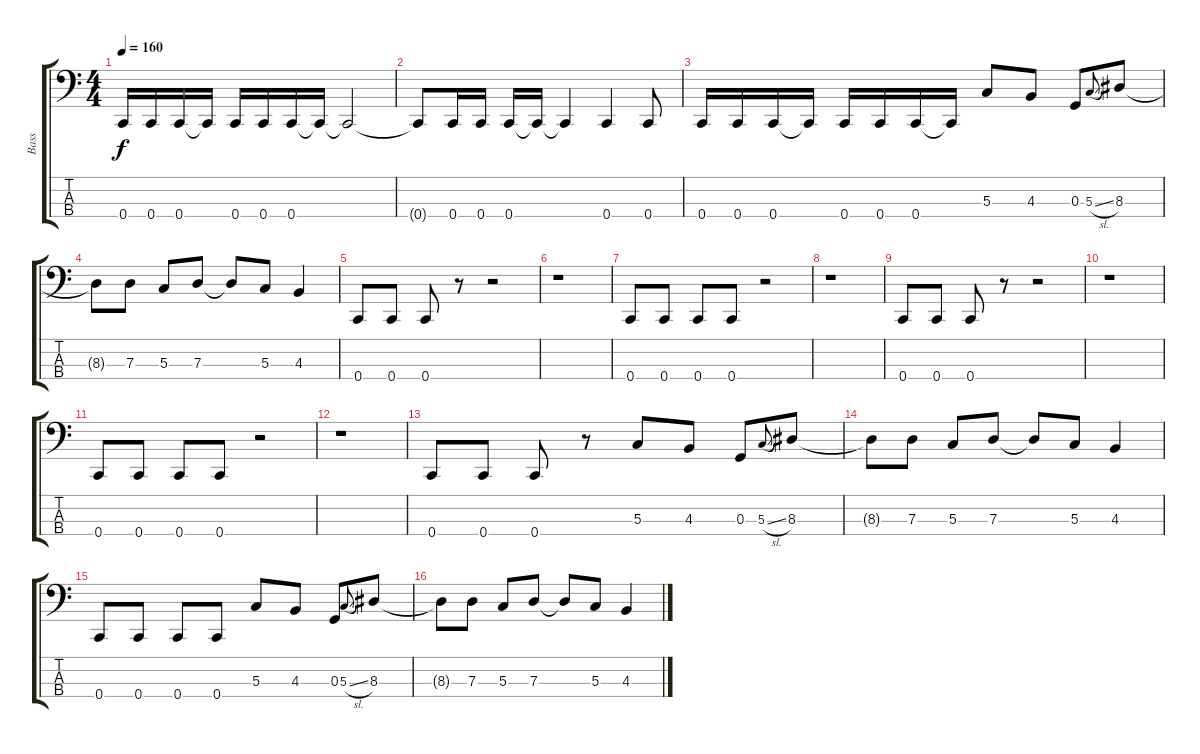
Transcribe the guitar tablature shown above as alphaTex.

\track ("Bass" "Bass") {instrument electricbassfinger}
\staff {score tabs}
\tuning (F2 C2 G1 C1) {hide}
\ts (4 4)
\tempo 160
\clef f4
\ks c
0.4.16{dy f} 0.4.16 0.4.16 0.4{t}.16 0.4.16 0.4.16 0.4.16 0.4{t}.16 0.4{t}.2 |
0.4{t}.8 0.4.16 0.4.16 0.4.16 0.4{t}.16 0.4{t}.4 0.4.4 0.4.8 |
0.4.16 0.4.16 0.4.16 0.4{t}.16 0.4.16 0.4.16 0.4.16 0.4{t}.16 5.3.8 4.3.8 0.3.8 5.3{sl}.8{gr onbeat} 8.3.8 |
8.3{t}.8 7.3.8 5.3.8 7.3.8 7.3{t}.8 5.3.8 4.3.4 |
0.4.8 0.4.8 0.4.8 r.8 r.2 |
r.1 |
0.4.8 0.4.8 0.4.8 0.4.8 r.2 |
r.1 |
0.4.8 0.4.8 0.4.8 r.8 r.2 |
r.1 |
0.4.8 0.4.8 0.4.8 0.4.8 r.2 |
r.1 |
0.4.8 0.4.8 0.4.8 r.8 5.3.8 4.3.8 0.3.8 5.3{sl}.8{gr onbeat} 8.3.8 |
8.3{t}.8 7.3.8 5.3.8 7.3.8 7.3{t}.8 5.3.8 4.3.4 |
0.4.8 0.4.8 0.4.8 0.4.8 5.3.8 4.3.8 0.3.8 5.3{sl}.8{gr onbeat} 8.3.8 |
8.3{t}.8 7.3.8 5.3.8 7.3.8 7.3{t}.8 5.3.8 4.3.4
